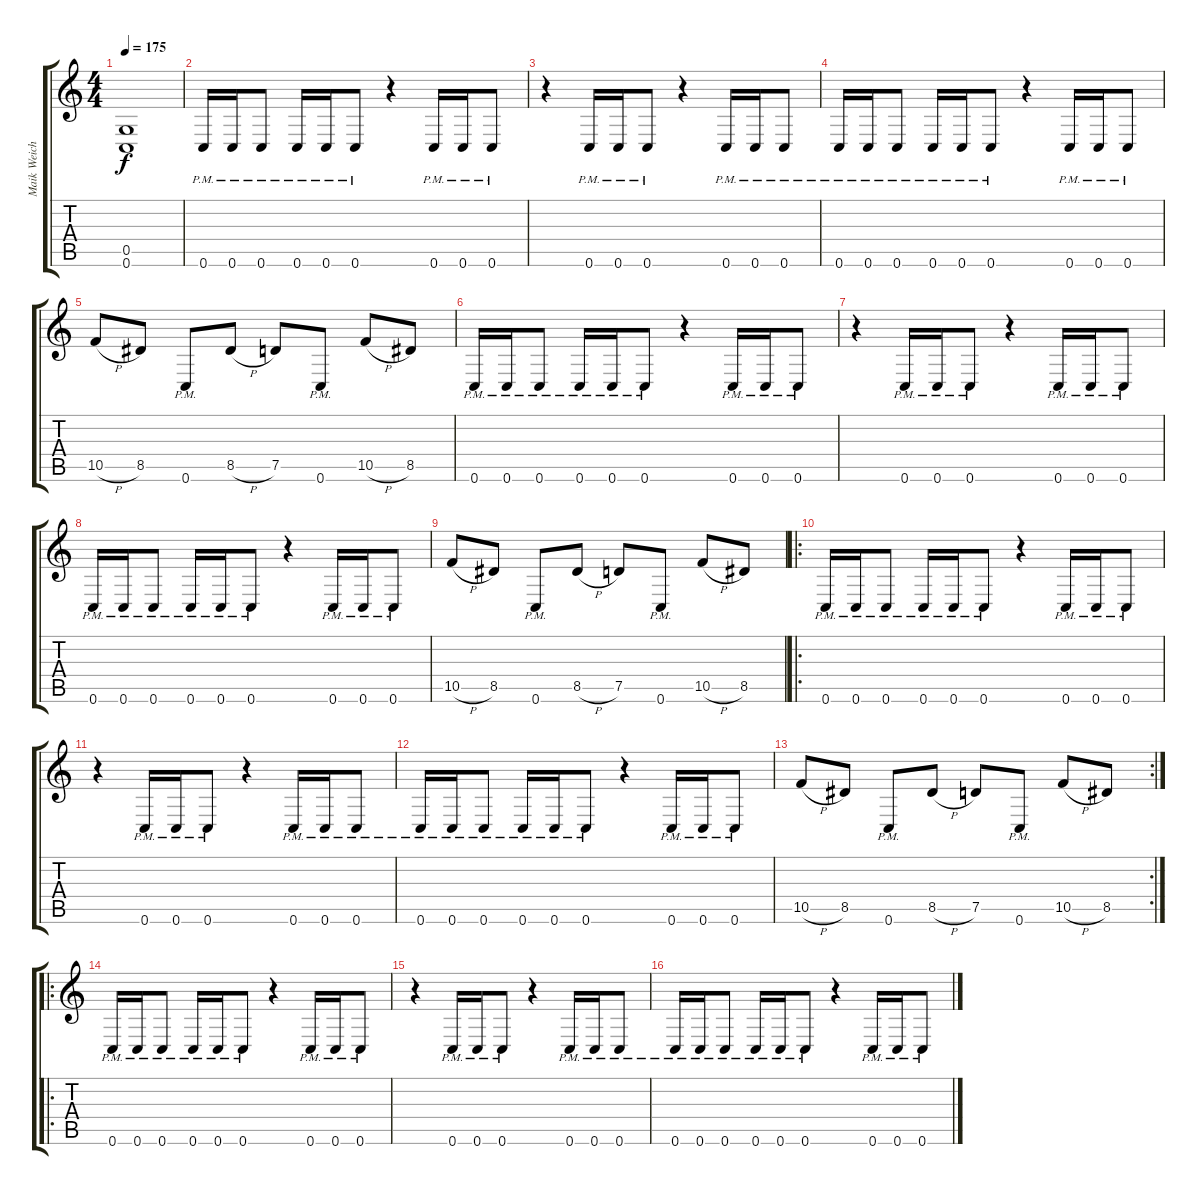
\track ("Maik Weichert" "Maik Weich") {instrument distortionguitar}
\staff {score tabs}
\tuning (D4 A3 F3 C3 G2 C2) {hide}
\ts (4 4)
\tempo 175
\clef g2
\ks c
(0.5{t} 0.6{t}).1{dy f} |
0.6{pm}.16 0.6{pm}.16 0.6{pm}.8 0.6{pm}.16 0.6{pm}.16 0.6{pm}.8 r.4 0.6{pm}.16 0.6{pm}.16 0.6{pm}.8 |
r.4 0.6{pm}.16 0.6{pm}.16 0.6{pm}.8 r.4 0.6{pm}.16 0.6{pm}.16 0.6{pm}.8 |
0.6{pm}.16 0.6{pm}.16 0.6{pm}.8 0.6{pm}.16 0.6{pm}.16 0.6{pm}.8 r.4 0.6{pm}.16 0.6{pm}.16 0.6{pm}.8 |
10.5{h}.8 8.5.8 0.6{pm}.8 8.5{h}.8 7.5.8 0.6{pm}.8 10.5{h}.8 8.5.8 |
0.6{pm}.16 0.6{pm}.16 0.6{pm}.8 0.6{pm}.16 0.6{pm}.16 0.6{pm}.8 r.4 0.6{pm}.16 0.6{pm}.16 0.6{pm}.8 |
r.4 0.6{pm}.16 0.6{pm}.16 0.6{pm}.8 r.4 0.6{pm}.16 0.6{pm}.16 0.6{pm}.8 |
0.6{pm}.16 0.6{pm}.16 0.6{pm}.8 0.6{pm}.16 0.6{pm}.16 0.6{pm}.8 r.4 0.6{pm}.16 0.6{pm}.16 0.6{pm}.8 |
10.5{h}.8 8.5.8 0.6{pm}.8 8.5{h}.8 7.5.8 0.6{pm}.8 10.5{h}.8 8.5.8 |
\ro
0.6{pm}.16 0.6{pm}.16 0.6{pm}.8 0.6{pm}.16 0.6{pm}.16 0.6{pm}.8 r.4 0.6{pm}.16 0.6{pm}.16 0.6{pm}.8 |
r.4 0.6{pm}.16 0.6{pm}.16 0.6{pm}.8 r.4 0.6{pm}.16 0.6{pm}.16 0.6{pm}.8 |
0.6{pm}.16 0.6{pm}.16 0.6{pm}.8 0.6{pm}.16 0.6{pm}.16 0.6{pm}.8 r.4 0.6{pm}.16 0.6{pm}.16 0.6{pm}.8 |
\rc 2
10.5{h}.8 8.5.8 0.6{pm}.8 8.5{h}.8 7.5.8 0.6{pm}.8 10.5{h}.8 8.5.8 |
\ro
0.6{pm}.16 0.6{pm}.16 0.6{pm}.8 0.6{pm}.16 0.6{pm}.16 0.6{pm}.8 r.4 0.6{pm}.16 0.6{pm}.16 0.6{pm}.8 |
r.4 0.6{pm}.16 0.6{pm}.16 0.6{pm}.8 r.4 0.6{pm}.16 0.6{pm}.16 0.6{pm}.8 |
0.6{pm}.16 0.6{pm}.16 0.6{pm}.8 0.6{pm}.16 0.6{pm}.16 0.6{pm}.8 r.4 0.6{pm}.16 0.6{pm}.16 0.6{pm}.8
